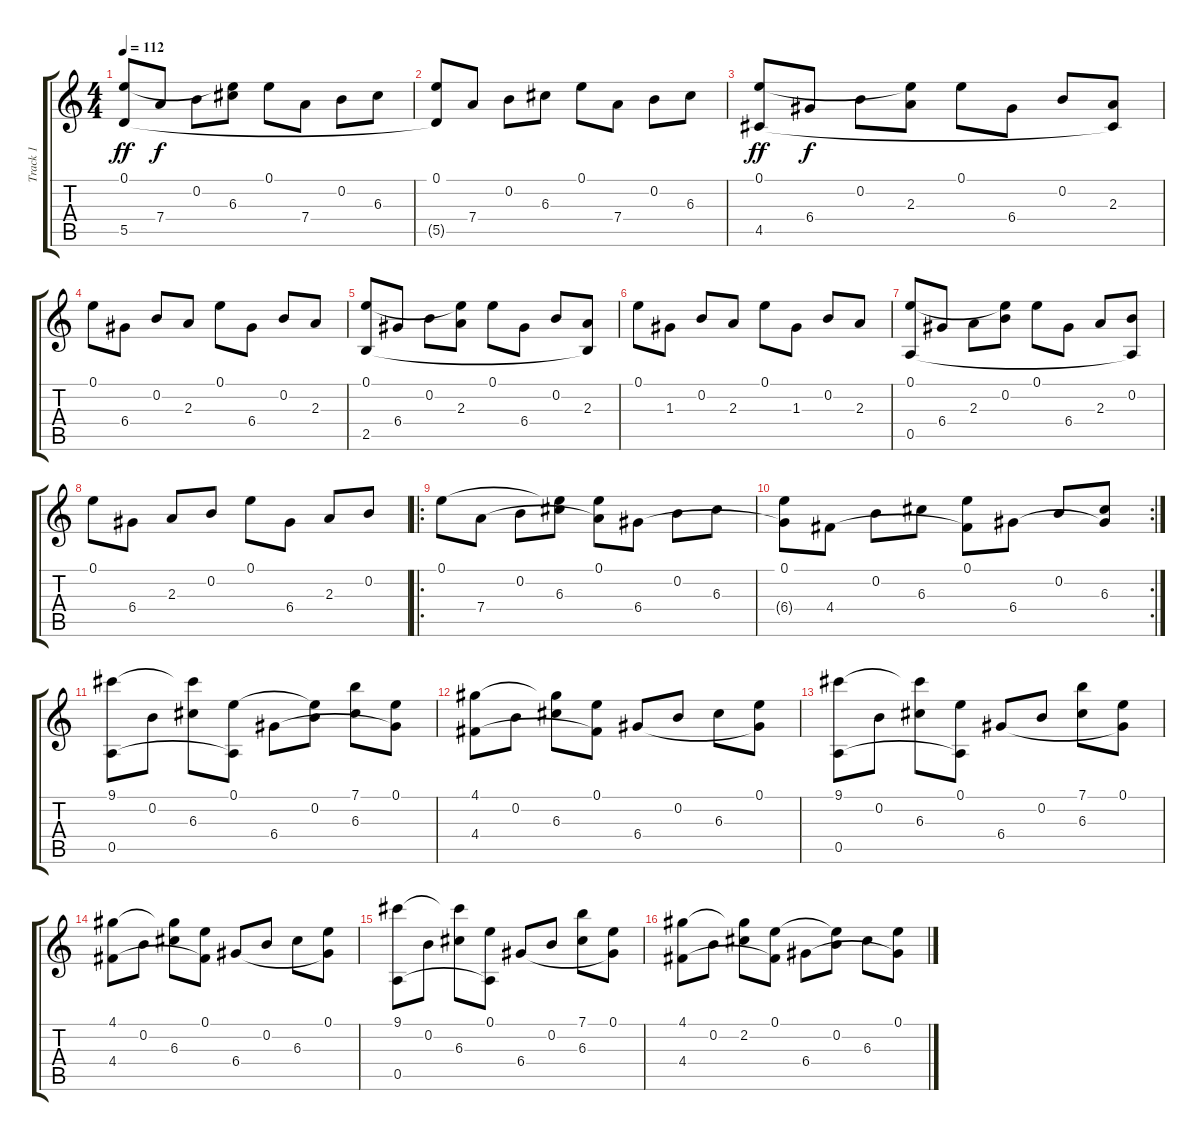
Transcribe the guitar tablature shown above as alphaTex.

\track ("Track 1" "Track 1") {instrument acousticguitarnylon}
\staff {score tabs}
\tuning (E4 B3 G3 D3 A2 E2) {hide}
\ts (4 4)
\tempo 112
\clef g2
\ks c
(0.1 5.5).8{dy ff} 7.4.8{dy f} 0.2.8 (0.1{t} 6.3).8 0.1.8 7.4.8 0.2.8 6.3.8 |
(0.1 5.5{t}).8 7.4.8 0.2.8 6.3.8 0.1.8 7.4.8 0.2.8 6.3.8 |
(0.1 4.5).8{dy ff} 6.4.8{dy f} 0.2.8 (0.1{t} 2.3).8 0.1.8 6.4.8 0.2.8 (2.3 4.5{t}).8 |
0.1.8 6.4.8 0.2.8 2.3.8 0.1.8 6.4.8 0.2.8 2.3.8 |
(0.1 2.5).8 6.4.8 0.2.8 (0.1{t} 2.3).8 0.1.8 6.4.8 0.2.8 (2.3 2.5{t}).8 |
0.1.8 1.3.8 0.2.8 2.3.8 0.1.8 1.3.8 0.2.8 2.3.8 |
(0.1 0.5).8 6.4.8 2.3.8 (0.1{t} 0.2).8 0.1.8 6.4.8 2.3.8 (0.2 0.5{t}).8 |
0.1.8 6.4.8 2.3.8 0.2.8 0.1.8 6.4.8 2.3.8 0.2.8 |
\ro
0.1.8 7.4.8 0.2.8 (0.1{t} 6.3).8 (0.1 7.4{t}).8 6.4.8 0.2.8 6.3.8 |
\rc 2
(0.1 6.4{t}).8 4.4.8 0.2.8 6.3.8 (0.1 4.4{t}).8 6.4.8 0.2.8 (6.3 6.4{t}).8 |
(9.1 0.5).8 0.2.8 (9.1{t} 6.3).8 (0.1 0.5{t}).8 6.4.8 (0.1{t} 0.2).8 (7.1 6.3).8 (0.1 6.4{t}).8 |
(4.1 4.4).8 0.2.8 (4.1{t} 6.3).8 (0.1 4.4{t}).8 6.4.8 0.2.8 6.3.8 (0.1 6.4{t}).8 |
(9.1 0.5).8 0.2.8 (9.1{t} 6.3).8 (0.1 0.5{t}).8 6.4.8 0.2.8 (7.1 6.3).8 (0.1 6.4{t}).8 |
(4.1 4.4).8 0.2.8 (4.1{t} 6.3).8 (0.1 4.4{t}).8 6.4.8 0.2.8 6.3.8 (0.1 6.4{t}).8 |
(9.1 0.5).8 0.2.8 (9.1{t} 6.3).8 (0.1 0.5{t}).8 6.4.8 0.2.8 (7.1 6.3).8 (0.1 6.4{t}).8 |
(4.1 4.4).8 0.2.8 (4.1{t} 2.2).8 (0.1 4.4{t}).8 6.4.8 (0.1{t} 0.2).8 6.3.8 (0.1 6.4{t}).8
